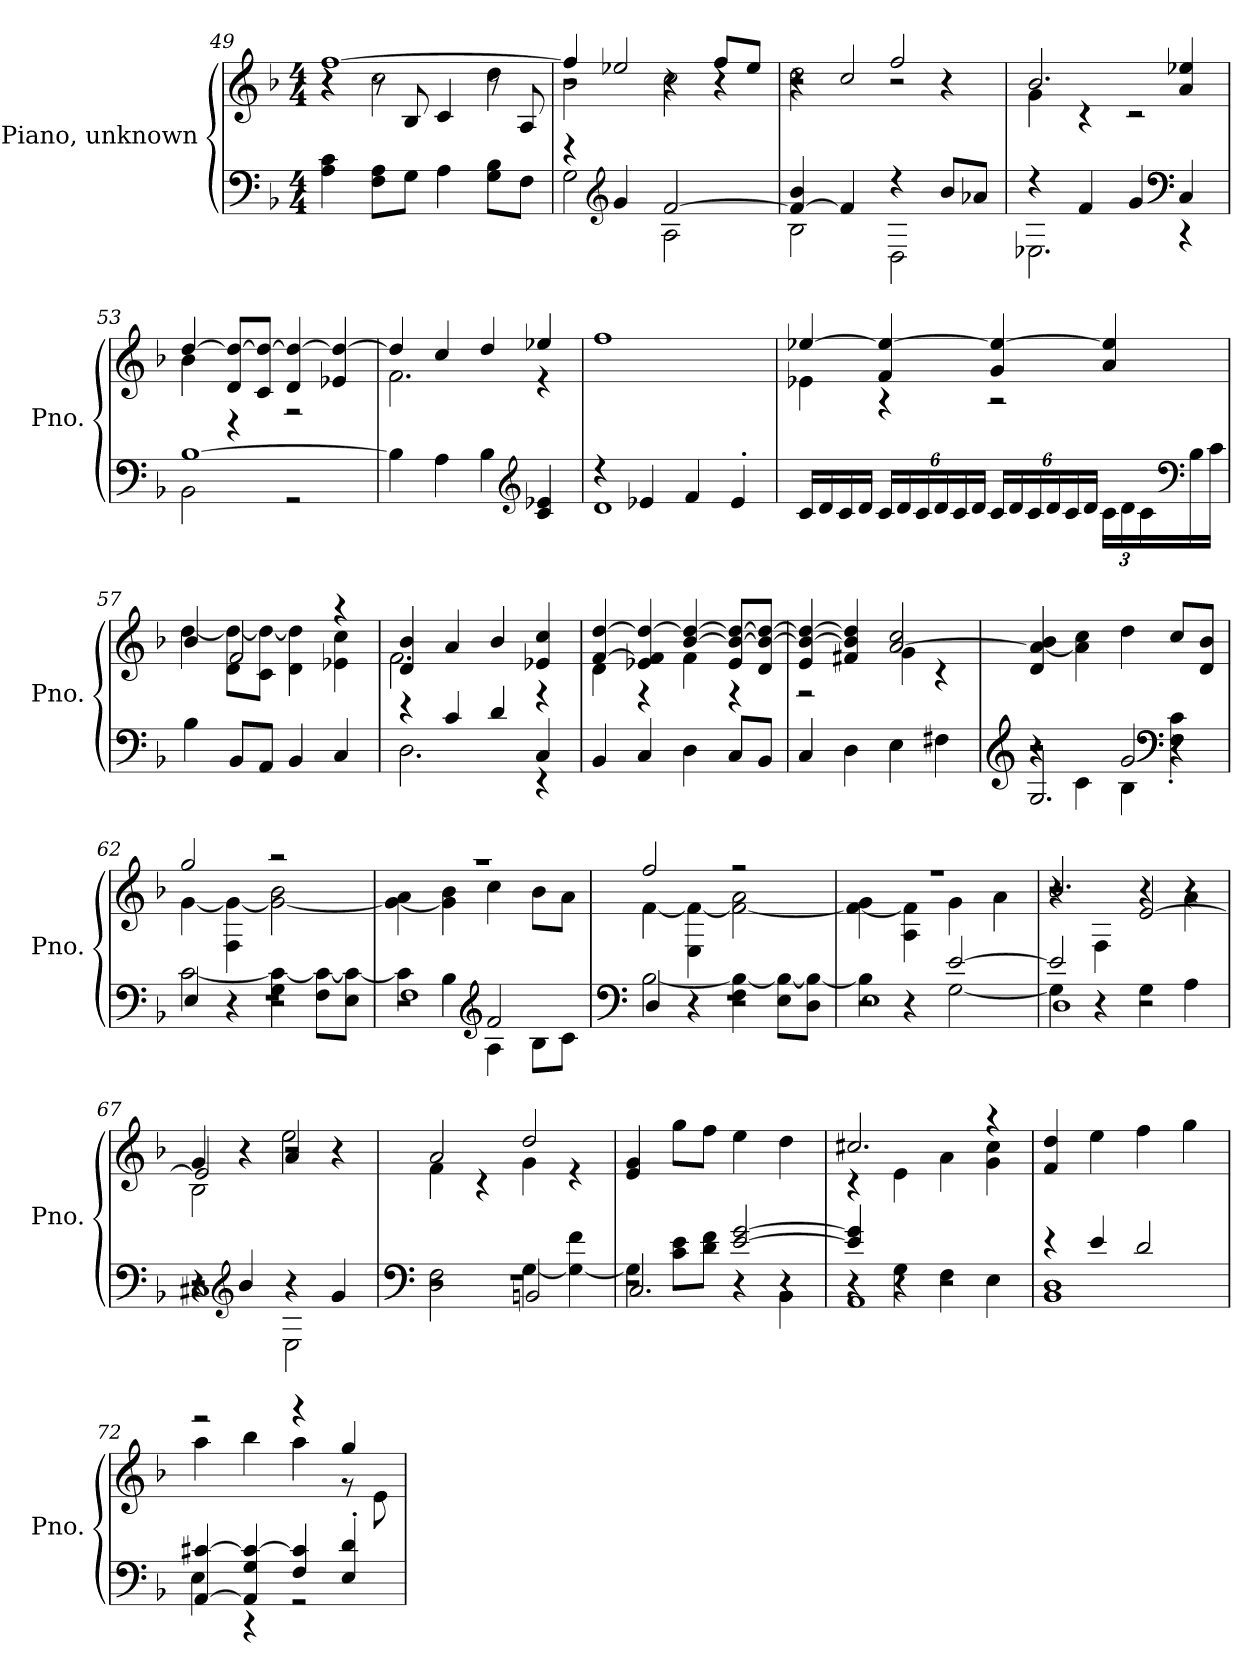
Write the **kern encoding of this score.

**kern	**kern
*part1	*part1
*staff2	*staff1
*I"Piano, unknown	*
*I'Pno.	*
*clefF4	*clefG2
*k[b-]	*k[b-]
*M4/4	*M4/4
=49	=49
*	*^
*	*	*^
4A\ 4c\	[1ff	4r	4r
8F\ 8A\L	.	2cc\	8r
8G\J	.	.	8B-/
4A\	.	.	4c/
8G\ 8B-\L	.	4dd\	8r
8F\J	.	.	8A/
=50	=50	=50	=50
*^	*	*	*
4r	2G\	4ff/]	2b-\	2r
*clefG2	*	*	*	*
4g/	.	2ee-X/	.	.
[2f/	2A\	.	2cc\	4r
.	.	4r	.	8ff/L
.	.	.	.	8ee-/J
=51	=51	=51	=51	=51
4f/_ 4b-/	2B-\	2r	2dd\	4r
4f/]	.	.	.	2cc/
4r	2D\	2ff/	2r	.
8b-/L	.	.	.	4r
8a-X/J	.	.	.	.
*	*	*	*v	*v
!!LO:LB:g=z
=52	=52	=52	=52
4r	2.E-X\	2.b-/	4g\
4f/	.	.	4r
4g/	.	.	2r
*clefF4	*	*	*
4C/	4r	4a/ 4ee-X/	.
=53	=53	=53	=53
[1B-	2BB-\	[4dd/	4b-\
.	.	8d/ 8dd/_L	4r
.	.	8c/ 8dd/_J	.
.	2r	4d/ 4dd/_	2r
.	.	4e-X/ 4dd/_	.
*v	*v	*	*
=54	=54	=54
4B-\]	4dd/]	2.f\
4A\	4cc/	.
4B-\	4dd/	.
*clefG2	*	*
4c/ 4e-X/	4ee-X/	4r
*	*v	*v
=55	=55
*^	*
4r	1d	1ff
4e-X/	.	.
4f/	.	.
4e-'/	.	.
*v	*v	*
!!LO:LB:g=z
=56	=56
*	*^
16c/LL	[4ee-X/	4e-X\
16d/	.	.
16c/	.	.
16d/JJ	.	.
*Xbrackettup	*	*
24c/LL	4f/ 4ee-/_	4r
24d/	.	.
24c/	.	.
24d/	.	.
24c/	.	.
24d/JJ	.	.
24c/LL	4g/ 4ee-/_	2r
24d/	.	.
24c/	.	.
24d/	.	.
24c/	.	.
24d/JJ	.	.
24c\LL	4a/ 4ee-/]	.
24d\	.	.
24c\	.	.
*clefF4	*	*
16B-\	.	.
16c\JJ	.	.
=57	=57	=57
4B-\	4b-/	[4dd\
8BB-/L	2f/	8d\ 8dd\_L
8AA/J	.	8c\ 8dd\_J
4BB-/	.	4d\ 4dd\]
4C/	4r	4e-X\ 4cc\
=58	=58	=58
*^	*	*
4r	2.D\	4d/ 4b-/	2.f\
4c/	.	4a/	.
4d/	.	4b-/	.
4C/	4r	4e-X/ 4cc/	4r
*v	*v	*	*
!!LO:LB:g=z	!!
=59	=59	=59
4BB-/	[4f/ [4dd/	4d\
4C/	4e-X/ 4f/] 4dd/_	4r
4D\	[4b-/ 4dd/_	4f\
8C/L	8e-/ 8b-/_ 8dd/_L	4r
8BB-/J	8d/ 8b-/_ 8dd/_J	.
=60	=60	=60
4C/	4e/ 4b-/_ 4dd/_	2r
4D\	4f#X/ 4b-/] 4dd/]	.
4E\	[2a/ 2cc/	4g\
4F#X\	.	4r
*	*v	*v
=61	=61
*clefG2	*
*^	*
*	*^	*
2r	4r	2.G/	4d/ 4a/_ 4b-/
.	4c\	.	4a\] 4cc\
2g/	4B-\	.	4dd\
*clefF4	*	*	*
.	4F\' 4c\'	4r	8cc/L
.	.	.	8d/ 8b-/J
=62	=62	=62	=62
*	*	*	*^
1r	[2c\	4E/	2gg/	[4g\
.	.	4r	.	4F\ 4g\_
.	4G\ 4c\_	2r	2r	2g\_ 2b-\
.	8F\ 8c\_L	.	.	.
.	8E\ 8c\_J	.	.	.
=63	=63	=63	=63	=63
2r	4c\]	1F	1r	4g\_ 4a\
.	4B-\	.	.	4g\] 4b-\
*clefG2	*	*	*	*
2f/	4A\	.	.	4cc\
.	8B-\L	.	.	8b-\L
.	8c\J	.	.	8a\J
!!LO:LB:g=z	!!
=64	=64	=64	=64	=64
*clefF4	*	*	*	*
1r	[2B-\	4D/	2ff/	[4f\
.	.	4r	.	4E\ 4f\_
.	4F\ 4B-\_	2r	2r	2f\_ 2a\
.	8E\ 8B-\_L	.	.	.
.	8D\ 8B-\_J	.	.	.
=65	=65	=65	=65	=65
2r	4B-\]	1E	1r	4f\_ 4g\
.	4r	.	.	4A\ 4f\]
[2e/	[2G\	.	.	4g\
.	.	.	.	4a\
=66	=66	=66	=66	=66
*	*	*	*	*^
2e/]	4G\]	1D	2.b-/	4r	2r
.	4r	.	.	4F\	.
2r	4G\	.	.	4r	[2e/
.	4A\	.	4r	4a\	.
=67	=67	=67	=67	=67	=67
4r	2r	1C#X	4g/	2B-\	2e/]
*clefG2	*	*	*	*	*
4b-/	.	.	4r	.	.
4r	2E\	.	4a/	2ee\	2r
4g/	.	.	4r	.	.
*	*	*	*v	*v	*v
=68	=68	=68	=68
*clefF4	*	*	*
*	*	*	*^
1r	2D\ 2F\	2r	2a/	4f\
.	.	.	.	4r
.	[4G\	2BBn/	2dd/	4g\
.	4G\_ 4f\	.	.	4r
*	*	*	*v	*v
=69	=69	=69	=69
2r	4G\]	2.C/	4e/ 4g/
.	8c\ 8e\L	.	8gg\L
.	8d\ 8f\J	.	8ff\J
[2e/ [2g/	4r	.	4ee\
.	4BB-\	4r	4dd\
!!LO:LB:g=z
=70	=70	=70	=70
*	*	*	*^
4e/] 4g/]	4r	1AA	2.cc#X/	4r
4r	4G\	.	.	4e\
2r	4F\	.	.	4a\
.	4E\	.	4r	4g\ 4cc#\
*	*v	*v	*	*
*	*	*v	*v
=71	=71	=71
4r	1BB- 1D	4f/ 4dd/
4e/	.	4ee\
2d/	.	4ff\
.	.	4gg\
=72	=72	=72
*	*	*^
[4AA/ [4c#X/	4E\	2r	4aa\
4AA/] 4G/ 4c#/_	4r	.	4bb-\
4F/ 4c#/]	2r	4r	4aa\
4E/' 4d/'	.	4gg/	8r
.	.	.	8e\
*v	*v	*	*
*	*v	*v
=	=
*-	*-
